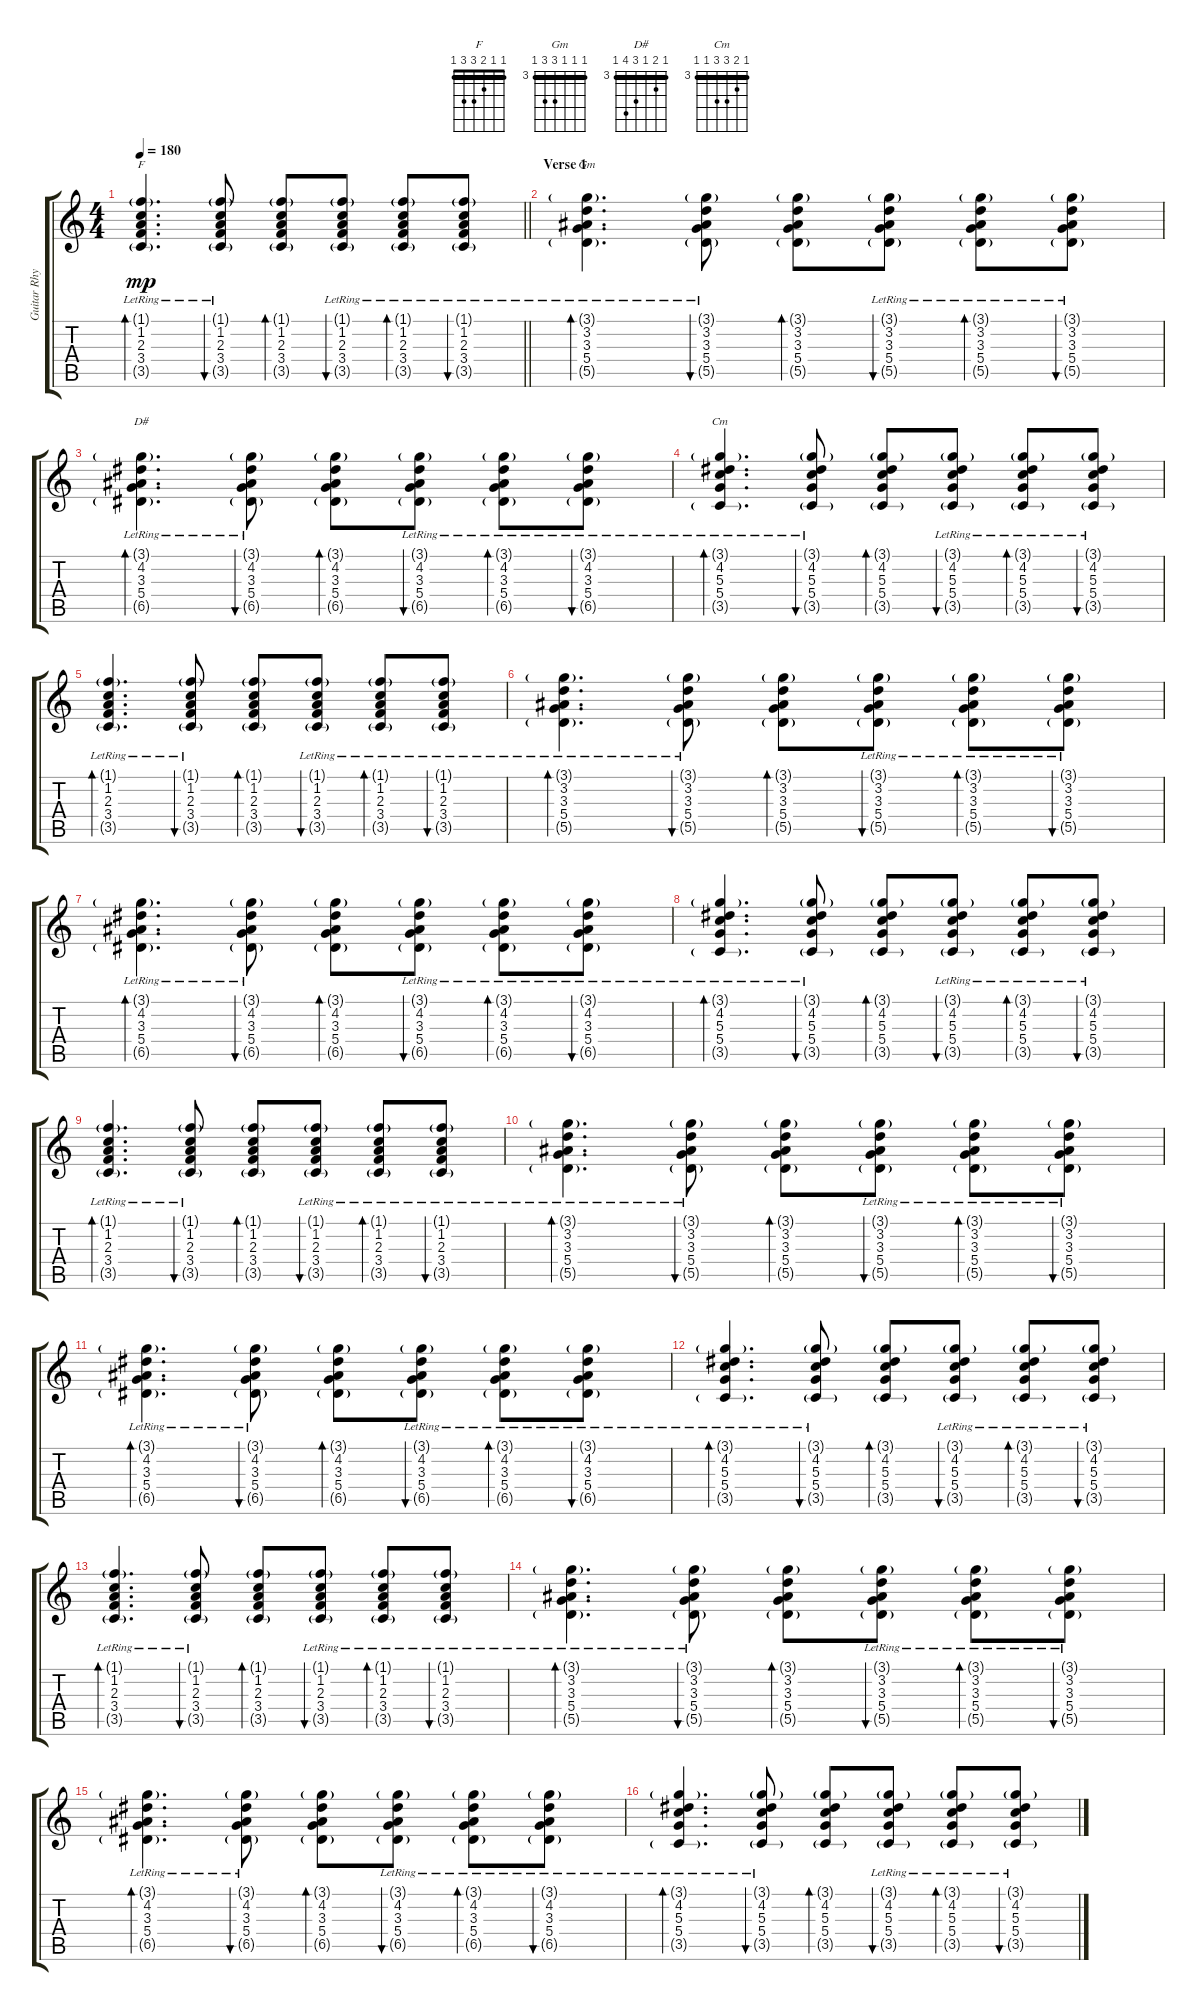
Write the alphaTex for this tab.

\track ("Guitar Rhythm" "Guitar Rhy") {instrument acousticguitarsteel}
\staff {score tabs}
\tuning (E4 B3 G3 D3 A2 E2) {hide}
\chord ("F" 1 1 2 3 3 1) {barre 1}
\chord ("Gm" 3 3 3 5 5 3) {firstfret 3 barre 3}
\chord ("D#" 3 4 3 5 6 3) {firstfret 3 barre 3}
\chord ("Cm" 3 4 5 5 3 3) {firstfret 3 barre 3}
\ts (4 4)
\tempo 180
\clef g2
\barLineRight lightlight
\ks c
(1.1{g lr} 1.2{lr} 2.3{lr} 3.4{lr} 3.5{g lr}).4{d bd 60 ch "F" dy mp} (1.1{g lr} 1.2{lr} 2.3{lr} 3.4{lr} 3.5{g lr}).8{bu 60} (1.1{g} 1.2 2.3 3.4 3.5{g}).8{bd 60} (1.1{g lr} 1.2{lr} 2.3{lr} 3.4{lr} 3.5{g lr}).8{bu 60} (1.1{g lr} 1.2{lr} 2.3{lr} 3.4{lr} 3.5{g lr}).8{bd 60} (1.1{g lr} 1.2{lr} 2.3{lr} 3.4{lr} 3.5{g lr}).8{bu 60} |
\section ("" "Verse 1")
(3.1{g lr} 3.2{lr} 3.3{lr} 5.4{lr} 5.5{g lr}).4{d bd 60 ch "Gm"} (3.1{g lr} 3.2{lr} 3.3{lr} 5.4{lr} 5.5{g lr}).8{bu 60} (3.1{g} 3.2 3.3 5.4 5.5{g}).8{bd 60} (3.1{g lr} 3.2{lr} 3.3{lr} 5.4{lr} 5.5{g lr}).8{bu 60} (3.1{g lr} 3.2{lr} 3.3{lr} 5.4{lr} 5.5{g lr}).8{bd 60} (3.1{g lr} 3.2{lr} 3.3{lr} 5.4{lr} 5.5{g lr}).8{bu 60} |
(3.1{g lr} 4.2{lr} 3.3{lr} 5.4{lr} 6.5{g lr}).4{d bd 60 ch "D#"} (3.1{g lr} 4.2{lr} 3.3{lr} 5.4{lr} 6.5{g lr}).8{bu 60} (3.1{g} 4.2 3.3 5.4 6.5{g}).8{bd 60} (3.1{g lr} 4.2{lr} 3.3{lr} 5.4{lr} 6.5{g lr}).8{bu 60} (3.1{g lr} 4.2{lr} 3.3{lr} 5.4{lr} 6.5{g lr}).8{bd 60} (3.1{g lr} 4.2{lr} 3.3{lr} 5.4{lr} 6.5{g lr}).8{bu 60} |
(3.1{g lr} 4.2{lr} 5.3{lr} 5.4{lr} 3.5{g lr}).4{d bd 60 ch "Cm"} (3.1{g lr} 4.2{lr} 5.3{lr} 5.4{lr} 3.5{g lr}).8{bu 60} (3.1{g} 4.2 5.3 5.4 3.5{g}).8{bd 60} (3.1{g lr} 4.2{lr} 5.3{lr} 5.4{lr} 3.5{g lr}).8{bu 60} (3.1{g lr} 4.2{lr} 5.3{lr} 5.4{lr} 3.5{g lr}).8{bd 60} (3.1{g lr} 4.2{lr} 5.3{lr} 5.4{lr} 3.5{g lr}).8{bu 60} |
(1.1{g lr} 1.2{lr} 2.3{lr} 3.4{lr} 3.5{g lr}).4{d bd 60} (1.1{g lr} 1.2{lr} 2.3{lr} 3.4{lr} 3.5{g lr}).8{bu 60} (1.1{g} 1.2 2.3 3.4 3.5{g}).8{bd 60} (1.1{g lr} 1.2{lr} 2.3{lr} 3.4{lr} 3.5{g lr}).8{bu 60} (1.1{g lr} 1.2{lr} 2.3{lr} 3.4{lr} 3.5{g lr}).8{bd 60} (1.1{g lr} 1.2{lr} 2.3{lr} 3.4{lr} 3.5{g lr}).8{bu 60} |
(3.1{g lr} 3.2{lr} 3.3{lr} 5.4{lr} 5.5{g lr}).4{d bd 60} (3.1{g lr} 3.2{lr} 3.3{lr} 5.4{lr} 5.5{g lr}).8{bu 60} (3.1{g} 3.2 3.3 5.4 5.5{g}).8{bd 60} (3.1{g lr} 3.2{lr} 3.3{lr} 5.4{lr} 5.5{g lr}).8{bu 60} (3.1{g lr} 3.2{lr} 3.3{lr} 5.4{lr} 5.5{g lr}).8{bd 60} (3.1{g lr} 3.2{lr} 3.3{lr} 5.4{lr} 5.5{g lr}).8{bu 60} |
(3.1{g lr} 4.2{lr} 3.3{lr} 5.4{lr} 6.5{g lr}).4{d bd 60} (3.1{g lr} 4.2{lr} 3.3{lr} 5.4{lr} 6.5{g lr}).8{bu 60} (3.1{g} 4.2 3.3 5.4 6.5{g}).8{bd 60} (3.1{g lr} 4.2{lr} 3.3{lr} 5.4{lr} 6.5{g lr}).8{bu 60} (3.1{g lr} 4.2{lr} 3.3{lr} 5.4{lr} 6.5{g lr}).8{bd 60} (3.1{g lr} 4.2{lr} 3.3{lr} 5.4{lr} 6.5{g lr}).8{bu 60} |
(3.1{g lr} 4.2{lr} 5.3{lr} 5.4{lr} 3.5{g lr}).4{d bd 60} (3.1{g lr} 4.2{lr} 5.3{lr} 5.4{lr} 3.5{g lr}).8{bu 60} (3.1{g} 4.2 5.3 5.4 3.5{g}).8{bd 60} (3.1{g lr} 4.2{lr} 5.3{lr} 5.4{lr} 3.5{g lr}).8{bu 60} (3.1{g lr} 4.2{lr} 5.3{lr} 5.4{lr} 3.5{g lr}).8{bd 60} (3.1{g lr} 4.2{lr} 5.3{lr} 5.4{lr} 3.5{g lr}).8{bu 60} |
(1.1{g lr} 1.2{lr} 2.3{lr} 3.4{lr} 3.5{g lr}).4{d bd 60} (1.1{g lr} 1.2{lr} 2.3{lr} 3.4{lr} 3.5{g lr}).8{bu 60} (1.1{g} 1.2 2.3 3.4 3.5{g}).8{bd 60} (1.1{g lr} 1.2{lr} 2.3{lr} 3.4{lr} 3.5{g lr}).8{bu 60} (1.1{g lr} 1.2{lr} 2.3{lr} 3.4{lr} 3.5{g lr}).8{bd 60} (1.1{g lr} 1.2{lr} 2.3{lr} 3.4{lr} 3.5{g lr}).8{bu 60} |
(3.1{g lr} 3.2{lr} 3.3{lr} 5.4{lr} 5.5{g lr}).4{d bd 60} (3.1{g lr} 3.2{lr} 3.3{lr} 5.4{lr} 5.5{g lr}).8{bu 60} (3.1{g} 3.2 3.3 5.4 5.5{g}).8{bd 60} (3.1{g lr} 3.2{lr} 3.3{lr} 5.4{lr} 5.5{g lr}).8{bu 60} (3.1{g lr} 3.2{lr} 3.3{lr} 5.4{lr} 5.5{g lr}).8{bd 60} (3.1{g lr} 3.2{lr} 3.3{lr} 5.4{lr} 5.5{g lr}).8{bu 60} |
(3.1{g lr} 4.2{lr} 3.3{lr} 5.4{lr} 6.5{g lr}).4{d bd 60} (3.1{g lr} 4.2{lr} 3.3{lr} 5.4{lr} 6.5{g lr}).8{bu 60} (3.1{g} 4.2 3.3 5.4 6.5{g}).8{bd 60} (3.1{g lr} 4.2{lr} 3.3{lr} 5.4{lr} 6.5{g lr}).8{bu 60} (3.1{g lr} 4.2{lr} 3.3{lr} 5.4{lr} 6.5{g lr}).8{bd 60} (3.1{g lr} 4.2{lr} 3.3{lr} 5.4{lr} 6.5{g lr}).8{bu 60} |
(3.1{g lr} 4.2{lr} 5.3{lr} 5.4{lr} 3.5{g lr}).4{d bd 60} (3.1{g lr} 4.2{lr} 5.3{lr} 5.4{lr} 3.5{g lr}).8{bu 60} (3.1{g} 4.2 5.3 5.4 3.5{g}).8{bd 60} (3.1{g lr} 4.2{lr} 5.3{lr} 5.4{lr} 3.5{g lr}).8{bu 60} (3.1{g lr} 4.2{lr} 5.3{lr} 5.4{lr} 3.5{g lr}).8{bd 60} (3.1{g lr} 4.2{lr} 5.3{lr} 5.4{lr} 3.5{g lr}).8{bu 60} |
(1.1{g lr} 1.2{lr} 2.3{lr} 3.4{lr} 3.5{g lr}).4{d bd 60} (1.1{g lr} 1.2{lr} 2.3{lr} 3.4{lr} 3.5{g lr}).8{bu 60} (1.1{g} 1.2 2.3 3.4 3.5{g}).8{bd 60} (1.1{g lr} 1.2{lr} 2.3{lr} 3.4{lr} 3.5{g lr}).8{bu 60} (1.1{g lr} 1.2{lr} 2.3{lr} 3.4{lr} 3.5{g lr}).8{bd 60} (1.1{g lr} 1.2{lr} 2.3{lr} 3.4{lr} 3.5{g lr}).8{bu 60} |
(3.1{g lr} 3.2{lr} 3.3{lr} 5.4{lr} 5.5{g lr}).4{d bd 60} (3.1{g lr} 3.2{lr} 3.3{lr} 5.4{lr} 5.5{g lr}).8{bu 60} (3.1{g} 3.2 3.3 5.4 5.5{g}).8{bd 60} (3.1{g lr} 3.2{lr} 3.3{lr} 5.4{lr} 5.5{g lr}).8{bu 60} (3.1{g lr} 3.2{lr} 3.3{lr} 5.4{lr} 5.5{g lr}).8{bd 60} (3.1{g lr} 3.2{lr} 3.3{lr} 5.4{lr} 5.5{g lr}).8{bu 60} |
(3.1{g lr} 4.2{lr} 3.3{lr} 5.4{lr} 6.5{g lr}).4{d bd 60} (3.1{g lr} 4.2{lr} 3.3{lr} 5.4{lr} 6.5{g lr}).8{bu 60} (3.1{g} 4.2 3.3 5.4 6.5{g}).8{bd 60} (3.1{g lr} 4.2{lr} 3.3{lr} 5.4{lr} 6.5{g lr}).8{bu 60} (3.1{g lr} 4.2{lr} 3.3{lr} 5.4{lr} 6.5{g lr}).8{bd 60} (3.1{g lr} 4.2{lr} 3.3{lr} 5.4{lr} 6.5{g lr}).8{bu 60} |
(3.1{g lr} 4.2{lr} 5.3{lr} 5.4{lr} 3.5{g lr}).4{d bd 60} (3.1{g lr} 4.2{lr} 5.3{lr} 5.4{lr} 3.5{g lr}).8{bu 60} (3.1{g} 4.2 5.3 5.4 3.5{g}).8{bd 60} (3.1{g lr} 4.2{lr} 5.3{lr} 5.4{lr} 3.5{g lr}).8{bu 60} (3.1{g lr} 4.2{lr} 5.3{lr} 5.4{lr} 3.5{g lr}).8{bd 60} (3.1{g lr} 4.2{lr} 5.3{lr} 5.4{lr} 3.5{g lr}).8{bu 60}
